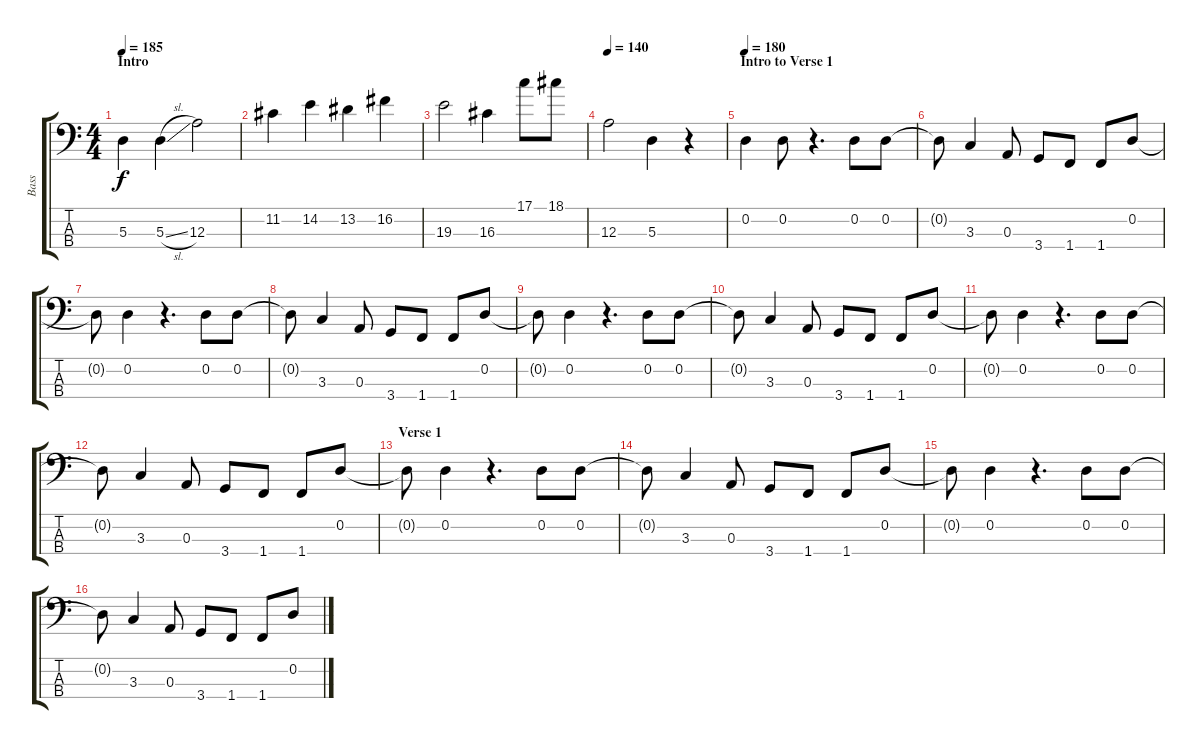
\track ("Bass" "Bass") {instrument electricbassfinger}
\staff {score tabs}
\tuning (G2 D2 A1 E1) {hide}
\ts (4 4)
\section ("" "Intro")
\tempo 185
\tempo 125
\tempo 185
\clef f4
\ks c
5.3.4{dy f instrument electricbassfinger} 5.3{sl}.4 12.3.2 |
11.2.4 14.2.4 13.2.4 16.2.4 |
19.3.2 16.3.4 17.1.8 18.1.8 |
\tempo 140
12.3.2 5.3.4 r.4 |
\section ("" "Intro to Verse 1")
\tempo 180
0.2.4 0.2.8 r.4{d} 0.2.8 0.2.8 |
0.2{t}.8 3.3.4 0.3.8 3.4.8 1.4.8 1.4.8 0.2.8 |
0.2{t}.8 0.2.4 r.4{d} 0.2.8 0.2.8 |
0.2{t}.8 3.3.4 0.3.8 3.4.8 1.4.8 1.4.8 0.2.8 |
0.2{t}.8 0.2.4 r.4{d} 0.2.8 0.2.8 |
0.2{t}.8 3.3.4 0.3.8 3.4.8 1.4.8 1.4.8 0.2.8 |
0.2{t}.8 0.2.4 r.4{d} 0.2.8 0.2.8 |
0.2{t}.8 3.3.4 0.3.8 3.4.8 1.4.8 1.4.8 0.2.8 |
\section ("" "Verse 1")
0.2{t}.8 0.2.4 r.4{d} 0.2.8 0.2.8 |
0.2{t}.8 3.3.4 0.3.8 3.4.8 1.4.8 1.4.8 0.2.8 |
0.2{t}.8 0.2.4 r.4{d} 0.2.8 0.2.8 |
0.2{t}.8 3.3.4 0.3.8 3.4.8 1.4.8 1.4.8 0.2.8
